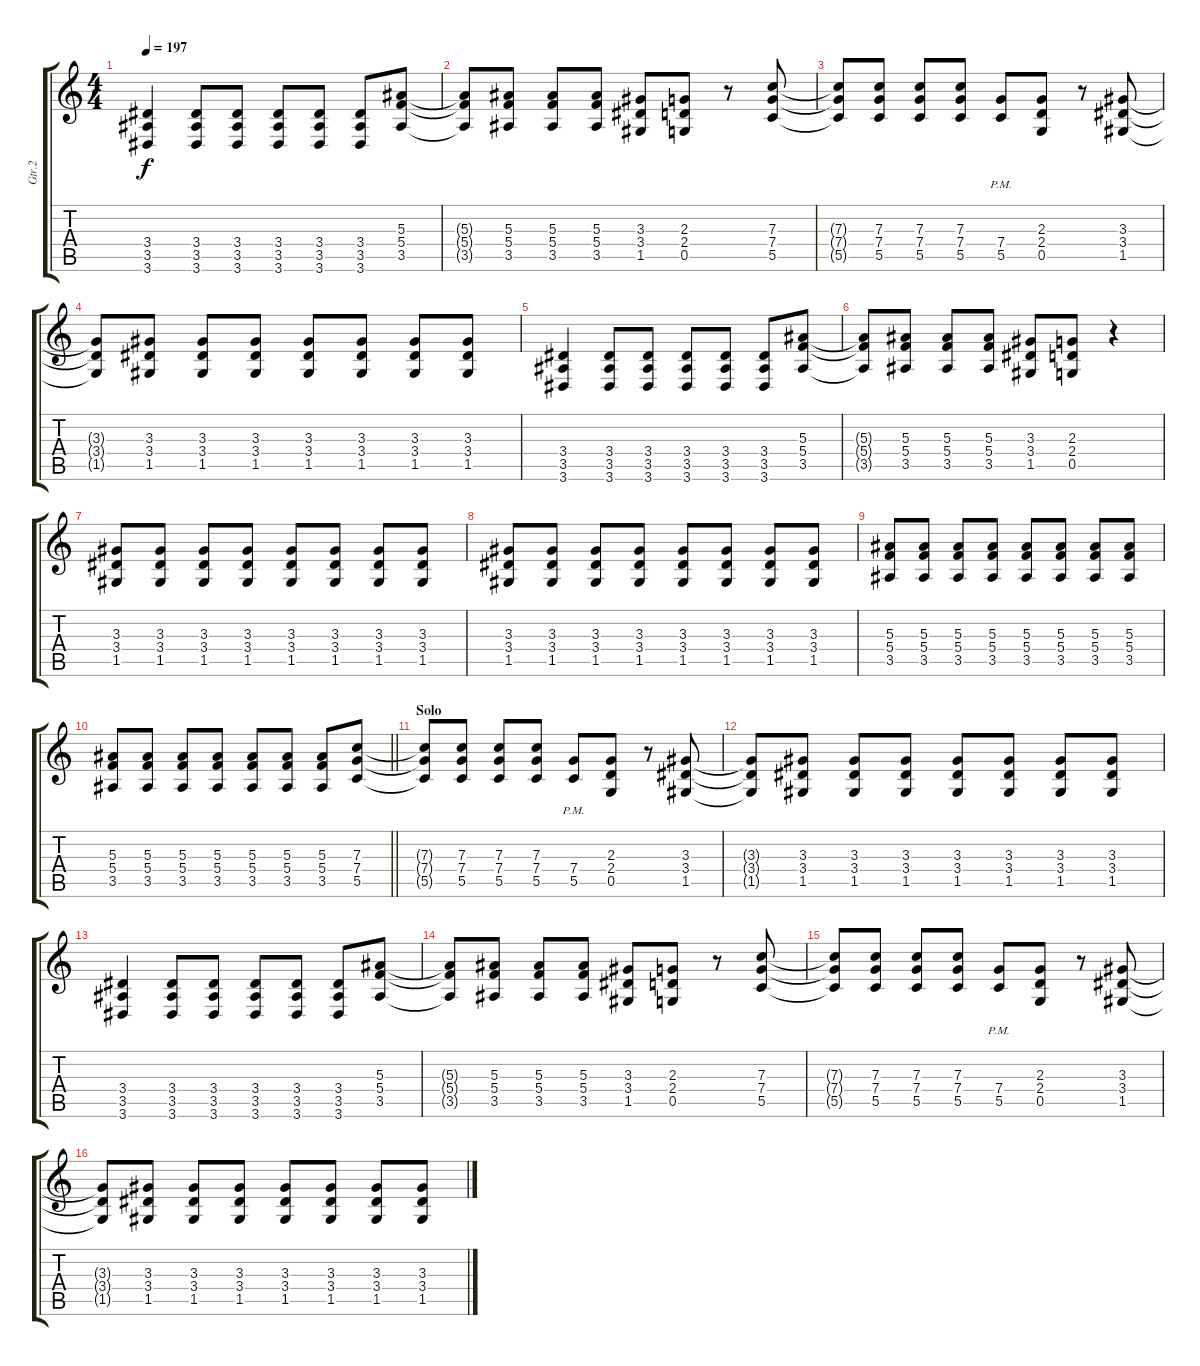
\track ("Gtr.2" "Gtr.2") {instrument distortionguitar}
\staff {score tabs}
\tuning (D4 A3 F3 C3 G2 C2) {hide}
\ts (4 4)
\tempo 197
\clef g2
\ks c
(3.4 3.5 3.6).4{dy f} (3.4 3.5 3.6).8 (3.4 3.5 3.6).8 (3.4 3.5 3.6).8 (3.4 3.5 3.6).8 (3.4 3.5 3.6).8 (5.3 5.4 3.5).8 |
(5.3{t} 5.4{t} 3.5{t}).8 (5.3 5.4 3.5).8 (5.3 5.4 3.5).8 (5.3 5.4 3.5).8 (3.3 3.4 1.5).8 (2.3 2.4 0.5).8 r.8 (7.3 7.4 5.5).8 |
(7.3{t} 7.4{t} 5.5{t}).8 (7.3 7.4 5.5).8 (7.3 7.4 5.5).8 (7.3 7.4 5.5).8 (7.4{pm} 5.5{pm}).8 (2.3 2.4 0.5).8 r.8 (3.3 3.4 1.5).8 |
(3.3{t} 3.4{t} 1.5{t}).8 (3.3 3.4 1.5).8 (3.3 3.4 1.5).8 (3.3 3.4 1.5).8 (3.3 3.4 1.5).8 (3.3 3.4 1.5).8 (3.3 3.4 1.5).8 (3.3 3.4 1.5).8 |
(3.4 3.5 3.6).4 (3.4 3.5 3.6).8 (3.4 3.5 3.6).8 (3.4 3.5 3.6).8 (3.4 3.5 3.6).8 (3.4 3.5 3.6).8 (5.3 5.4 3.5).8 |
(5.3{t} 5.4{t} 3.5{t}).8 (5.3 5.4 3.5).8 (5.3 5.4 3.5).8 (5.3 5.4 3.5).8 (3.3 3.4 1.5).8 (2.3 2.4 0.5).8 r.4 |
(3.3 3.4 1.5).8 (3.3 3.4 1.5).8 (3.3 3.4 1.5).8 (3.3 3.4 1.5).8 (3.3 3.4 1.5).8 (3.3 3.4 1.5).8 (3.3 3.4 1.5).8 (3.3 3.4 1.5).8 |
(3.3 3.4 1.5).8 (3.3 3.4 1.5).8 (3.3 3.4 1.5).8 (3.3 3.4 1.5).8 (3.3 3.4 1.5).8 (3.3 3.4 1.5).8 (3.3 3.4 1.5).8 (3.3 3.4 1.5).8 |
(5.3 5.4 3.5).8 (5.3 5.4 3.5).8 (5.3 5.4 3.5).8 (5.3 5.4 3.5).8 (5.3 5.4 3.5).8 (5.3 5.4 3.5).8 (5.3 5.4 3.5).8 (5.3 5.4 3.5).8 |
\barLineRight lightlight
(5.3 5.4 3.5).8 (5.3 5.4 3.5).8 (5.3 5.4 3.5).8 (5.3 5.4 3.5).8 (5.3 5.4 3.5).8 (5.3 5.4 3.5).8 (5.3 5.4 3.5).8 (7.3 7.4 5.5).8{volume 8} |
\section ("" "Solo")
(7.3{t} 7.4{t} 5.5{t}).8 (7.3 7.4 5.5).8 (7.3 7.4 5.5).8 (7.3 7.4 5.5).8 (7.4{pm} 5.5{pm}).8 (2.3 2.4 0.5).8 r.8 (3.3 3.4 1.5).8 |
(3.3{t} 3.4{t} 1.5{t}).8 (3.3 3.4 1.5).8 (3.3 3.4 1.5).8 (3.3 3.4 1.5).8 (3.3 3.4 1.5).8 (3.3 3.4 1.5).8 (3.3 3.4 1.5).8 (3.3 3.4 1.5).8 |
(3.4 3.5 3.6).4 (3.4 3.5 3.6).8 (3.4 3.5 3.6).8 (3.4 3.5 3.6).8 (3.4 3.5 3.6).8 (3.4 3.5 3.6).8 (5.3 5.4 3.5).8 |
(5.3{t} 5.4{t} 3.5{t}).8 (5.3 5.4 3.5).8 (5.3 5.4 3.5).8 (5.3 5.4 3.5).8 (3.3 3.4 1.5).8 (2.3 2.4 0.5).8 r.8 (7.3 7.4 5.5).8 |
(7.3{t} 7.4{t} 5.5{t}).8 (7.3 7.4 5.5).8 (7.3 7.4 5.5).8 (7.3 7.4 5.5).8 (7.4{pm} 5.5{pm}).8 (2.3 2.4 0.5).8 r.8 (3.3 3.4 1.5).8 |
(3.3{t} 3.4{t} 1.5{t}).8 (3.3 3.4 1.5).8 (3.3 3.4 1.5).8 (3.3 3.4 1.5).8 (3.3 3.4 1.5).8 (3.3 3.4 1.5).8 (3.3 3.4 1.5).8 (3.3 3.4 1.5).8
